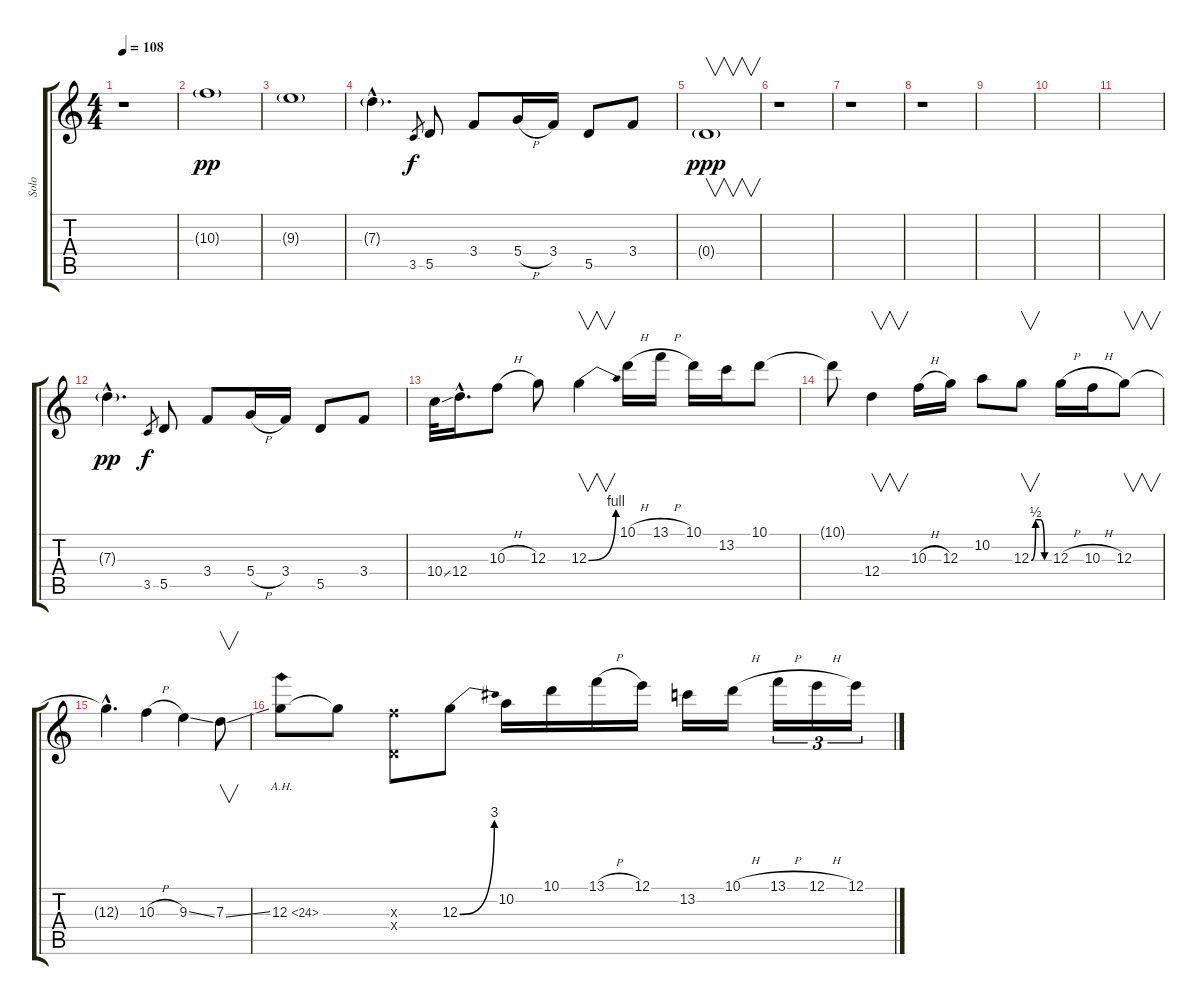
\track ("Solo" "Solo") {instrument overdrivenguitar}
\staff {score tabs}
\tuning (E4 B3 G3 D3 A2 E2) {hide}
\ts (4 4)
\tempo 108
\clef g2
\ks c
r.1{dy pp instrument overdrivenguitar} |
10.3{g}.1 |
9.3{g}.1 |
7.3{g hac}.4{d} 3.5.8{gr dy f} 5.5.8 3.4.8 5.4{h}.16 3.4.16 5.5.8 3.4.8 |
0.4{g}.1{v dy ppp} |
r.1 |
r.1 |
r.1 |
|
|
|
7.3{g hac}.4{d dy pp} 3.5.8{gr dy f} 5.5.8 3.4.8 5.4{h}.16 3.4.16 5.5.8 3.4.8 |
10.4{ss}.32 12.4{hac}.16{d} 10.3{h}.8 12.3.8 12.3{be (bend 0 0 60 4)}.4{v} 10.1{h}.16 13.1{h}.16 10.1.16 13.2.16 10.1.8 |
10.1{t}.8 12.4.4{v} 10.3{h}.16 12.3.16 10.2.8 12.3{be (custom 0 0 15 2 30 2 45 0 60 0)}.8{v} 12.3{h}.16 10.3{h}.16 12.3.8{v} |
12.3{hac t}.4{d} 10.3{h}.4 9.3{ss}.4 7.3{ss}.8{v} |
12.3{ah 12}.8 12.3{t}.8 (10.3{x} 0.4{x}).8 12.3{be (bend 0 0 60 12)}.8 10.2.16 10.1.16 13.1{h}.16 12.1.16 13.2.16 10.1{h}.16 13.1{h}.16{tu (3 2)} 12.1{h}.16{tu (3 2)} 12.1.16{tu (3 2)}
